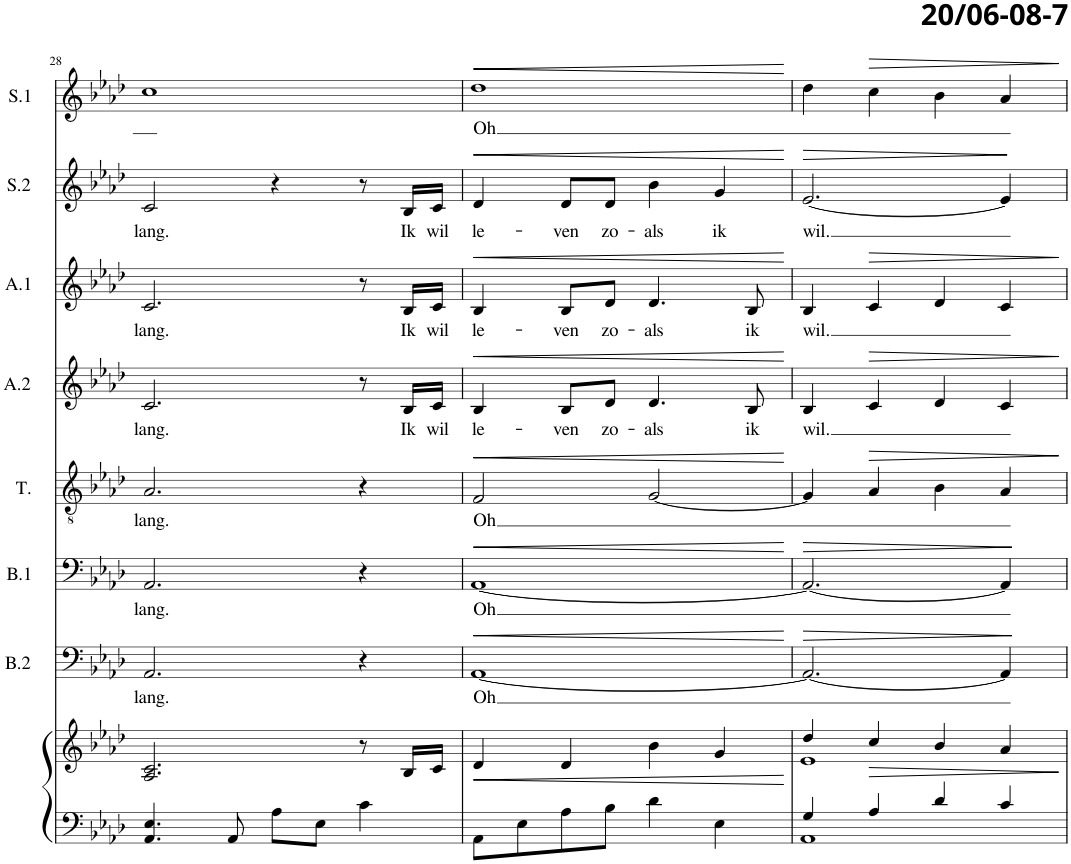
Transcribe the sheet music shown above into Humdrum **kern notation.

**kern	**kern	**dynam	**kern	**text	**dynam	**kern	**text	**dynam	**kern	**text	**dynam	**kern	**text	**dynam	**kern	**text	**dynam	**kern	**text	**dynam	**kern	**text	**dynam
*part8	*part8	*part8	*part7	*part7	*part7	*part6	*part6	*part6	*part5	*part5	*part5	*part4	*part4	*part4	*part3	*part3	*part3	*part2	*part2	*part2	*part1	*part1	*part1
*staff9	*staff8	*staff8/9	*staff7	*staff7	*staff7	*staff6	*staff6	*staff6	*staff5	*staff5	*staff5	*staff4	*staff4	*staff4	*staff3	*staff3	*staff3	*staff2	*staff2	*staff2	*staff1	*staff1	*staff1
*I"Piano	*	*	*I"Bas 2	*	*	*I"Bas 1	*	*	*I"Tenor	*	*	*I"Alt 2	*	*	*I"Alt 1	*	*	*I"Sopr.2	*	*	*I"Sopr.1	*	*
*I'Pno	*	*	*I'B.2	*	*	*I'B.1	*	*	*I'T.	*	*	*I'A.2	*	*	*I'A.1	*	*	*I'S.2	*	*	*I'S.1	*	*
!!LO:PB:g=z
*clefF4	*clefG2	*	*clefF4	*	*	*clefF4	*	*	*clefGv2	*	*	*clefG2	*	*	*clefG2	*	*	*clefG2	*	*	*clefG2	*	*
*	*	*	*	*	*	*	*	*	*	*	*	*	*	*	*	*	*	*Trd1c2	*	*	*Trd1c2	*	*
*k[b-e-a-d-]	*k[b-e-a-d-]	*	*k[b-e-a-d-]	*	*	*k[b-e-a-d-]	*	*	*k[b-e-a-d-]	*	*	*k[b-e-a-d-]	*	*	*k[b-e-a-d-]	*	*	*k[b-e-a-d-]	*	*	*k[b-e-a-d-]	*	*
*M4/4	*M4/4	*	*M4/4	*	*	*M4/4	*	*	*M4/4	*	*	*M4/4	*	*	*M4/4	*	*	*M4/4	*	*	*M4/4	*	*
=28	=28	=28	=28	=28	=28	=28	=28	=28	=28	=28	=28	=28	=28	=28	=28	=28	=28	=28	=28	=28	=28	=28	=28
!	!	!	!	!LO:LY:b	!	!	!LO:LY:b	!	!	!LO:LY:b	!	!	!LO:LY:b	!	!	!LO:LY:b	!	!	!LO:LY:b	!	!	!	!
4.AA-/ 4.E-/	2.A-/ 2.c/	.	2.AA-/	lang.	.	2.AA-/	lang.	.	2.A-/	lang.	.	2.c/	lang.	.	2.c/	lang.	.	2c/	lang.	.	1cc	.	.
8AA-/	.	.	.	.	.	.	.	.	.	.	.	.	.	.	.	.	.	.	.	.	.	.	.
8A-\L	.	.	.	.	.	.	.	.	.	.	.	.	.	.	.	.	.	4r	.	.	.	.	.
8E-\J	.	.	.	.	.	.	.	.	.	.	.	.	.	.	.	.	.	.	.	.	.	.	.
4c\	8r	.	4r	.	.	4r	.	.	4r	.	.	8r	.	.	8r	.	.	8r	.	.	.	.	.
!	!	!	!	!	!	!	!	!	!	!	!	!	!LO:LY:b	!	!	!LO:LY:b	!	!	!LO:LY:b	!	!	!	!
.	16B-/LL	.	.	.	.	.	.	.	.	.	.	16B-/LL	Ik	.	16B-/LL	Ik	.	16B-/LL	Ik	.	.	.	.
!	!	!	!	!	!	!	!	!	!	!	!	!	!LO:LY:b	!	!	!LO:LY:b	!	!	!LO:LY:b	!	!	!	!
.	16c/JJ	.	.	.	.	.	.	.	.	.	.	16c/JJ	wil	.	16c/JJ	wil	.	16c/JJ	wil	.	.	.	.
=29	=29	=29	=29	=29	=29	=29	=29	=29	=29	=29	=29	=29	=29	=29	=29	=29	=29	=29	=29	=29	=29	=29	=29
!	!	!LO:HP:b	!	!LO:LY:b	!LO:HP:b	!	!LO:LY:b	!LO:HP:b	!	!LO:LY:b	!LO:HP:b	!	!LO:LY:b	!LO:HP:b	!	!LO:LY:b	!LO:HP:b	!	!LO:LY:b	!LO:HP:b	!	!LO:LY:b	!LO:HP:b
8AA-\L	4d-/	<	[1AA-	Oh	<	[1AA-	Oh	<	2F/	Oh	<	4B-/	le-	<	4B-/	le-	<	4d-/	le-	<	1dd-	Oh	<
8E-\	.	.	.	.	.	.	.	.	.	.	.	.	.	.	.	.	.	.	.	.	.	.	.
!	!	!	!	!	!	!	!	!	!	!	!	!	!LO:LY:b	!	!	!LO:LY:b	!	!	!LO:LY:b	!	!	!	!
8A-\	4d-/	.	.	.	.	.	.	.	.	.	.	8B-/L	-ven	.	8B-/L	-ven	.	8d-/L	-ven	.	.	.	.
!	!	!	!	!	!	!	!	!	!	!	!	!	!LO:LY:b	!	!	!LO:LY:b	!	!	!LO:LY:b	!	!	!	!
8B-\J	.	.	.	.	.	.	.	.	.	.	.	8d-/J	zo-	.	8d-/J	zo-	.	8d-/J	zo-	.	.	.	.
!	!	!	!	!	!	!	!	!	!	!	!	!	!LO:LY:b	!	!	!LO:LY:b	!	!	!LO:LY:b	!	!	!	!
4d-\	4b-\	.	.	.	.	.	.	.	[2G/	.	.	4.d-/	-als	.	4.d-/	-als	.	4b-\	-als	.	.	.	.
!	!	!	!	!	!	!	!	!	!	!	!	!	!	!	!	!	!	!	!LO:LY:b	!	!	!	!
4E-\	4g/	.	.	.	.	.	.	.	.	.	.	.	.	.	.	.	.	4g/	ik	.	.	.	.
!	!	!	!	!	!	!	!	!	!	!	!	!	!LO:LY:b	!	!	!LO:LY:b	!	!	!	!	!	!	!
.	.	.	.	.	.	.	.	.	.	.	.	8B-/	ik	.	8B-/	ik	.	.	.	.	.	.	.
.	.	[	.	.	[	.	.	[	.	.	[	.	.	[	.	.	[	.	.	[	.	.	[
=30	=30	=30	=30	=30	=30	=30	=30	=30	=30	=30	=30	=30	=30	=30	=30	=30	=30	=30	=30	=30	=30	=30	=30
*^	*^	*	*	*	*	*	*	*	*	*	*	*	*	*	*	*	*	*	*	*	*	*	*
!	!	!	!	!	!	!	!LO:HP:b	!	!	!LO:HP:b	!	!	!	!	!LO:LY:b	!	!	!LO:LY:b	!	!	!LO:LY:b	!LO:HP:b	!	!	!
4G/	1AA-	4dd-/	1e-	.	2.AA-/_	.	>	2.AA-/_	.	>	4G/]	.	.	4B-/	wil.	.	4B-/	wil.	.	[2.e-/	wil.	>	4dd-\	.	.
!	!	!	!	!LO:HP:b	!	!	!	!	!	!	!	!	!LO:HP:b	!	!	!LO:HP:b	!	!	!LO:HP:b	!	!	!	!	!	!LO:HP:b
4A-/	.	4cc/	.	>	.	.	.	.	.	.	4A-/	.	>	4c/	.	>	4c/	.	>	.	.	.	4cc\	.	>
4d-/	.	4b-/	.	.	.	.	.	.	.	.	4B-\	.	.	4d-/	.	.	4d-/	.	.	.	.	.	4b-\	.	.
4c/	.	4a-/	.	.	4AA-/]	.	.	4AA-/]	.	.	4A-/	.	.	4c/	.	.	4c/	.	.	4e-/]	.	.	4a-/	.	.
*v	*v	*	*	*	*	*	*	*	*	*	*	*	*	*	*	*	*	*	*	*	*	*	*	*	*
*	*v	*v	*	*	*	*	*	*	*	*	*	*	*	*	*	*	*	*	*	*	*	*	*	*
.	.	]	.	.	]	.	.	]	.	.	]	.	.	]	.	.	]	.	.	]	.	.	]
=	=	=	=	=	=	=	=	=	=	=	=	=	=	=	=	=	=	=	=	=	=	=	=
*-	*-	*-	*-	*-	*-	*-	*-	*-	*-	*-	*-	*-	*-	*-	*-	*-	*-	*-	*-	*-	*-	*-	*-
